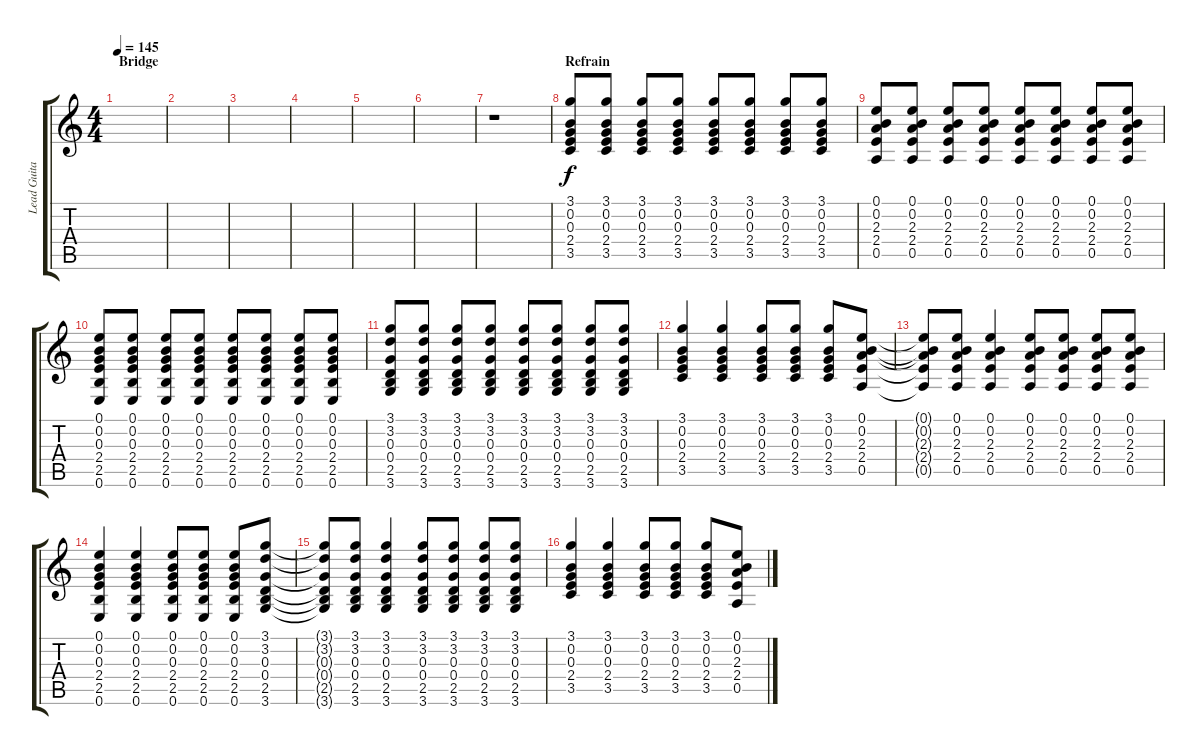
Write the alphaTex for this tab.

\track ("Lead Guitar" "Lead Guita") {instrument electricguitarclean}
\staff {score tabs}
\tuning (E4 B3 G3 D3 A2 E2) {hide}
\ts (4 4)
\section ("" "Bridge")
\tempo 145
\clef g2
\ks c
|
|
|
|
|
|
r.1{volume 3} |
\section ("" "Refrain")
(3.1 0.2 0.3 2.4 3.5).8{volume 13} (3.1 0.2 0.3 2.4 3.5).8 (3.1 0.2 0.3 2.4 3.5).8 (3.1 0.2 0.3 2.4 3.5).8 (3.1 0.2 0.3 2.4 3.5).8 (3.1 0.2 0.3 2.4 3.5).8 (3.1 0.2 0.3 2.4 3.5).8 (3.1 0.2 0.3 2.4 3.5).8 |
(0.1 0.2 2.3 2.4 0.5).8 (0.1 0.2 2.3 2.4 0.5).8 (0.1 0.2 2.3 2.4 0.5).8 (0.1 0.2 2.3 2.4 0.5).8 (0.1 0.2 2.3 2.4 0.5).8 (0.1 0.2 2.3 2.4 0.5).8 (0.1 0.2 2.3 2.4 0.5).8 (0.1 0.2 2.3 2.4 0.5).8 |
(0.1 0.2 0.3 2.4 2.5 0.6).8 (0.1 0.2 0.3 2.4 2.5 0.6).8 (0.1 0.2 0.3 2.4 2.5 0.6).8 (0.1 0.2 0.3 2.4 2.5 0.6).8 (0.1 0.2 0.3 2.4 2.5 0.6).8 (0.1 0.2 0.3 2.4 2.5 0.6).8 (0.1 0.2 0.3 2.4 2.5 0.6).8 (0.1 0.2 0.3 2.4 2.5 0.6).8 |
(3.1 3.2 0.3 0.4 2.5 3.6).8 (3.1 3.2 0.3 0.4 2.5 3.6).8 (3.1 3.2 0.3 0.4 2.5 3.6).8 (3.1 3.2 0.3 0.4 2.5 3.6).8 (3.1 3.2 0.3 0.4 2.5 3.6).8 (3.1 3.2 0.3 0.4 2.5 3.6).8 (3.1 3.2 0.3 0.4 2.5 3.6).8 (3.1 3.2 0.3 0.4 2.5 3.6).8 |
(3.1 0.2 0.3 2.4 3.5).4 (3.1 0.2 0.3 2.4 3.5).4 (3.1 0.2 0.3 2.4 3.5).8 (3.1 0.2 0.3 2.4 3.5).8 (3.1 0.2 0.3 2.4 3.5).8 (0.1 0.2 2.3 2.4 0.5).8 |
(0.1{t} 0.2{t} 2.3{t} 2.4{t} 0.5{t}).8 (0.1 0.2 2.3 2.4 0.5).8 (0.1 0.2 2.3 2.4 0.5).4 (0.1 0.2 2.3 2.4 0.5).8 (0.1 0.2 2.3 2.4 0.5).8 (0.1 0.2 2.3 2.4 0.5).8 (0.1 0.2 2.3 2.4 0.5).8 |
(0.1 0.2 0.3 2.4 2.5 0.6).4 (0.1 0.2 0.3 2.4 2.5 0.6).4 (0.1 0.2 0.3 2.4 2.5 0.6).8 (0.1 0.2 0.3 2.4 2.5 0.6).8 (0.1 0.2 0.3 2.4 2.5 0.6).8 (3.1 3.2 0.3 0.4 2.5 3.6).8 |
(3.1{t} 3.2{t} 0.3{t} 0.4{t} 2.5{t} 3.6{t}).8 (3.1 3.2 0.3 0.4 2.5 3.6).8 (3.1 3.2 0.3 0.4 2.5 3.6).4 (3.1 3.2 0.3 0.4 2.5 3.6).8 (3.1 3.2 0.3 0.4 2.5 3.6).8 (3.1 3.2 0.3 0.4 2.5 3.6).8 (3.1 3.2 0.3 0.4 2.5 3.6).8 |
(3.1 0.2 0.3 2.4 3.5).4 (3.1 0.2 0.3 2.4 3.5).4 (3.1 0.2 0.3 2.4 3.5).8 (3.1 0.2 0.3 2.4 3.5).8 (3.1 0.2 0.3 2.4 3.5).8 (0.1 0.2 2.3 2.4 0.5).8
